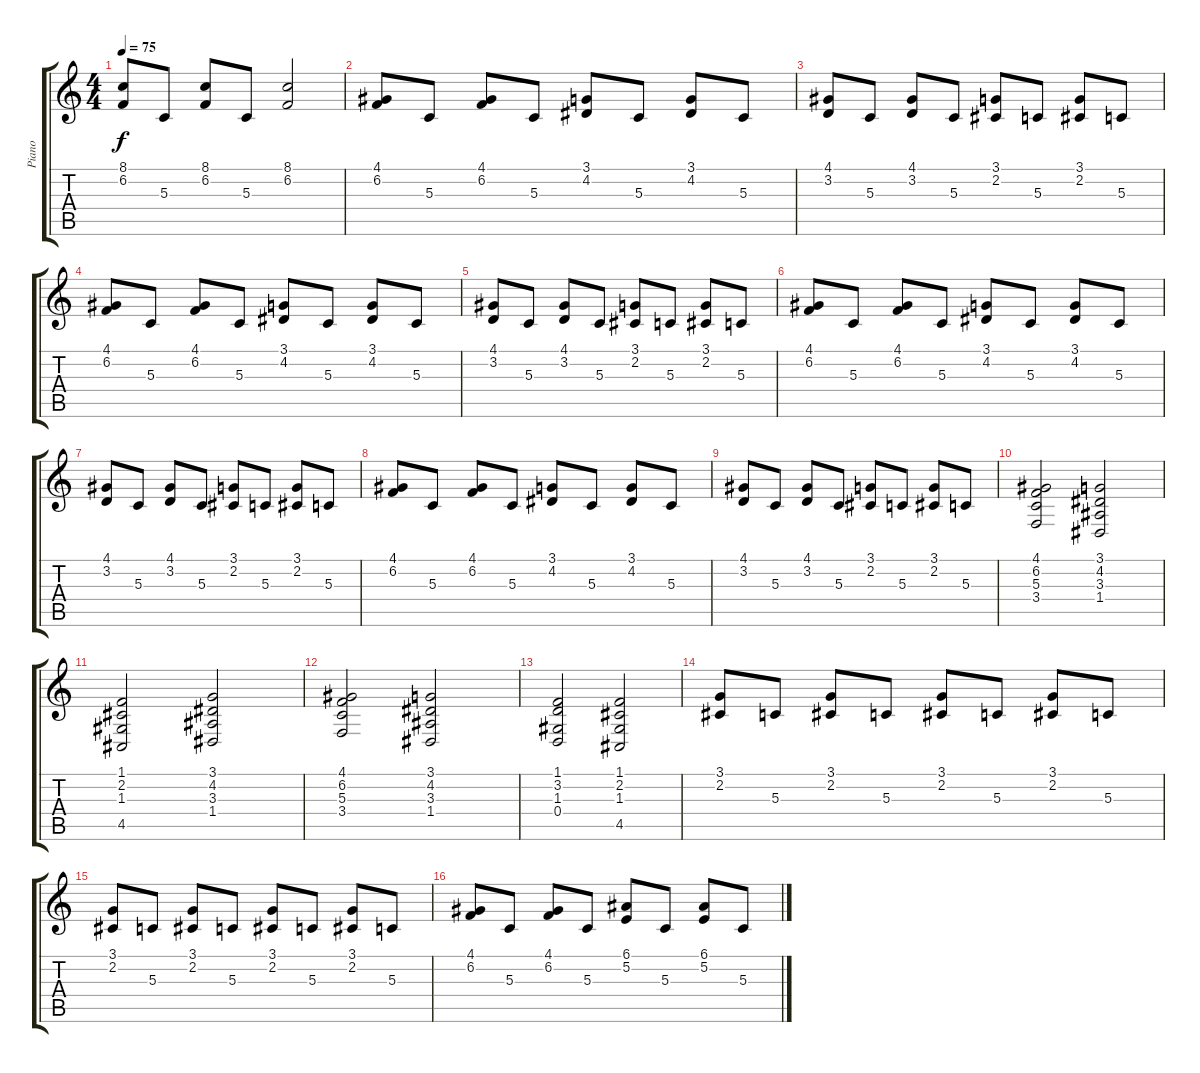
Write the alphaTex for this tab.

\track ("Piano" "Piano") {instrument acousticgrandpiano}
\staff {score tabs}
\tuning (E4 B3 G3 D3 A2 E2) {hide}
\ts (4 4)
\tempo 75
\clef g2
\ks c
(8.1 6.2).8{dy f} 5.3.8 (8.1 6.2).8 5.3.8 (8.1 6.2).2 |
(4.1 6.2).8 5.3.8 (4.1 6.2).8 5.3.8 (3.1 4.2).8 5.3.8 (3.1 4.2).8 5.3.8 |
(4.1 3.2).8 5.3.8 (4.1 3.2).8 5.3.8 (3.1 2.2).8 5.3.8 (3.1 2.2).8 5.3.8 |
(4.1 6.2).8 5.3.8 (4.1 6.2).8 5.3.8 (3.1 4.2).8 5.3.8 (3.1 4.2).8 5.3.8 |
(4.1 3.2).8 5.3.8 (4.1 3.2).8 5.3.8 (3.1 2.2).8 5.3.8 (3.1 2.2).8 5.3.8 |
(4.1 6.2).8 5.3.8 (4.1 6.2).8 5.3.8 (3.1 4.2).8 5.3.8 (3.1 4.2).8 5.3.8 |
(4.1 3.2).8 5.3.8 (4.1 3.2).8 5.3.8 (3.1 2.2).8 5.3.8 (3.1 2.2).8 5.3.8 |
(4.1 6.2).8 5.3.8 (4.1 6.2).8 5.3.8 (3.1 4.2).8 5.3.8 (3.1 4.2).8 5.3.8 |
(4.1 3.2).8 5.3.8 (4.1 3.2).8 5.3.8 (3.1 2.2).8 5.3.8 (3.1 2.2).8 5.3.8 |
(4.1 6.2 5.3 3.4).2 (3.1 4.2 3.3 1.4).2 |
(1.1 2.2 1.3 4.5).2 (3.1 4.2 3.3 1.4).2 |
(4.1 6.2 5.3 3.4).2 (3.1 4.2 3.3 1.4).2 |
(1.1 3.2 1.3 0.4).2 (1.1 2.2 1.3 4.5).2 |
(3.1 2.2).8 5.3.8 (3.1 2.2).8 5.3.8 (3.1 2.2).8 5.3.8 (3.1 2.2).8 5.3.8 |
(3.1 2.2).8 5.3.8 (3.1 2.2).8 5.3.8 (3.1 2.2).8 5.3.8 (3.1 2.2).8 5.3.8 |
(4.1 6.2).8 5.3.8 (4.1 6.2).8 5.3.8 (6.1 5.2).8 5.3.8 (6.1 5.2).8 5.3.8
